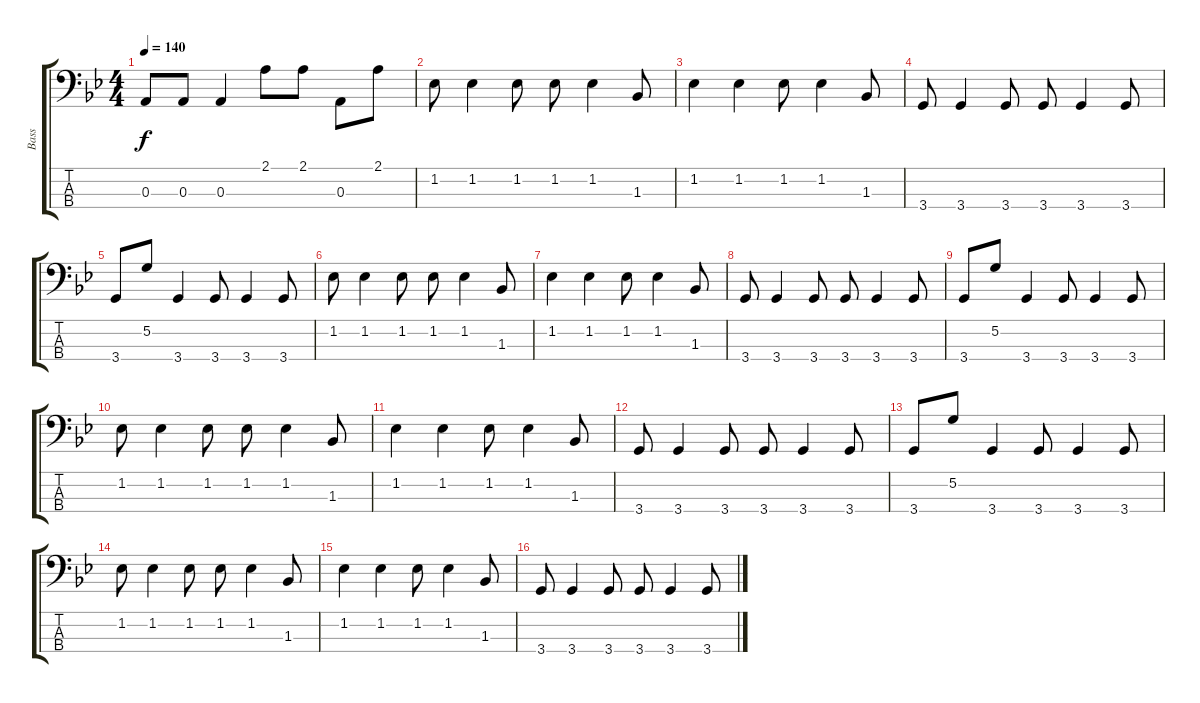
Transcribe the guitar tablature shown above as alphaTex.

\track ("Bass" "Bass") {instrument electricbassfinger}
\staff {score tabs}
\tuning (G2 D2 A1 E1) {hide}
\ts (4 4)
\tempo 140
\clef f4
\ks bb
0.3.8{dy f} 0.3.8 0.3.4 2.1.8 2.1.8 0.3.8 2.1.8 |
1.2.8 1.2.4 1.2.8 1.2.8 1.2.4 1.3.8 |
1.2.4 1.2.4 1.2.8 1.2.4 1.3.8 |
3.4.8 3.4.4 3.4.8 3.4.8 3.4.4 3.4.8 |
3.4.8 5.2.8 3.4.4 3.4.8 3.4.4 3.4.8 |
1.2.8 1.2.4 1.2.8 1.2.8 1.2.4 1.3.8 |
1.2.4 1.2.4 1.2.8 1.2.4 1.3.8 |
3.4.8 3.4.4 3.4.8 3.4.8 3.4.4 3.4.8 |
3.4.8 5.2.8 3.4.4 3.4.8 3.4.4 3.4.8 |
1.2.8 1.2.4 1.2.8 1.2.8 1.2.4 1.3.8 |
1.2.4 1.2.4 1.2.8 1.2.4 1.3.8 |
3.4.8 3.4.4 3.4.8 3.4.8 3.4.4 3.4.8 |
3.4.8 5.2.8 3.4.4 3.4.8 3.4.4 3.4.8 |
1.2.8 1.2.4 1.2.8 1.2.8 1.2.4 1.3.8 |
1.2.4 1.2.4 1.2.8 1.2.4 1.3.8 |
3.4.8 3.4.4 3.4.8 3.4.8 3.4.4 3.4.8
